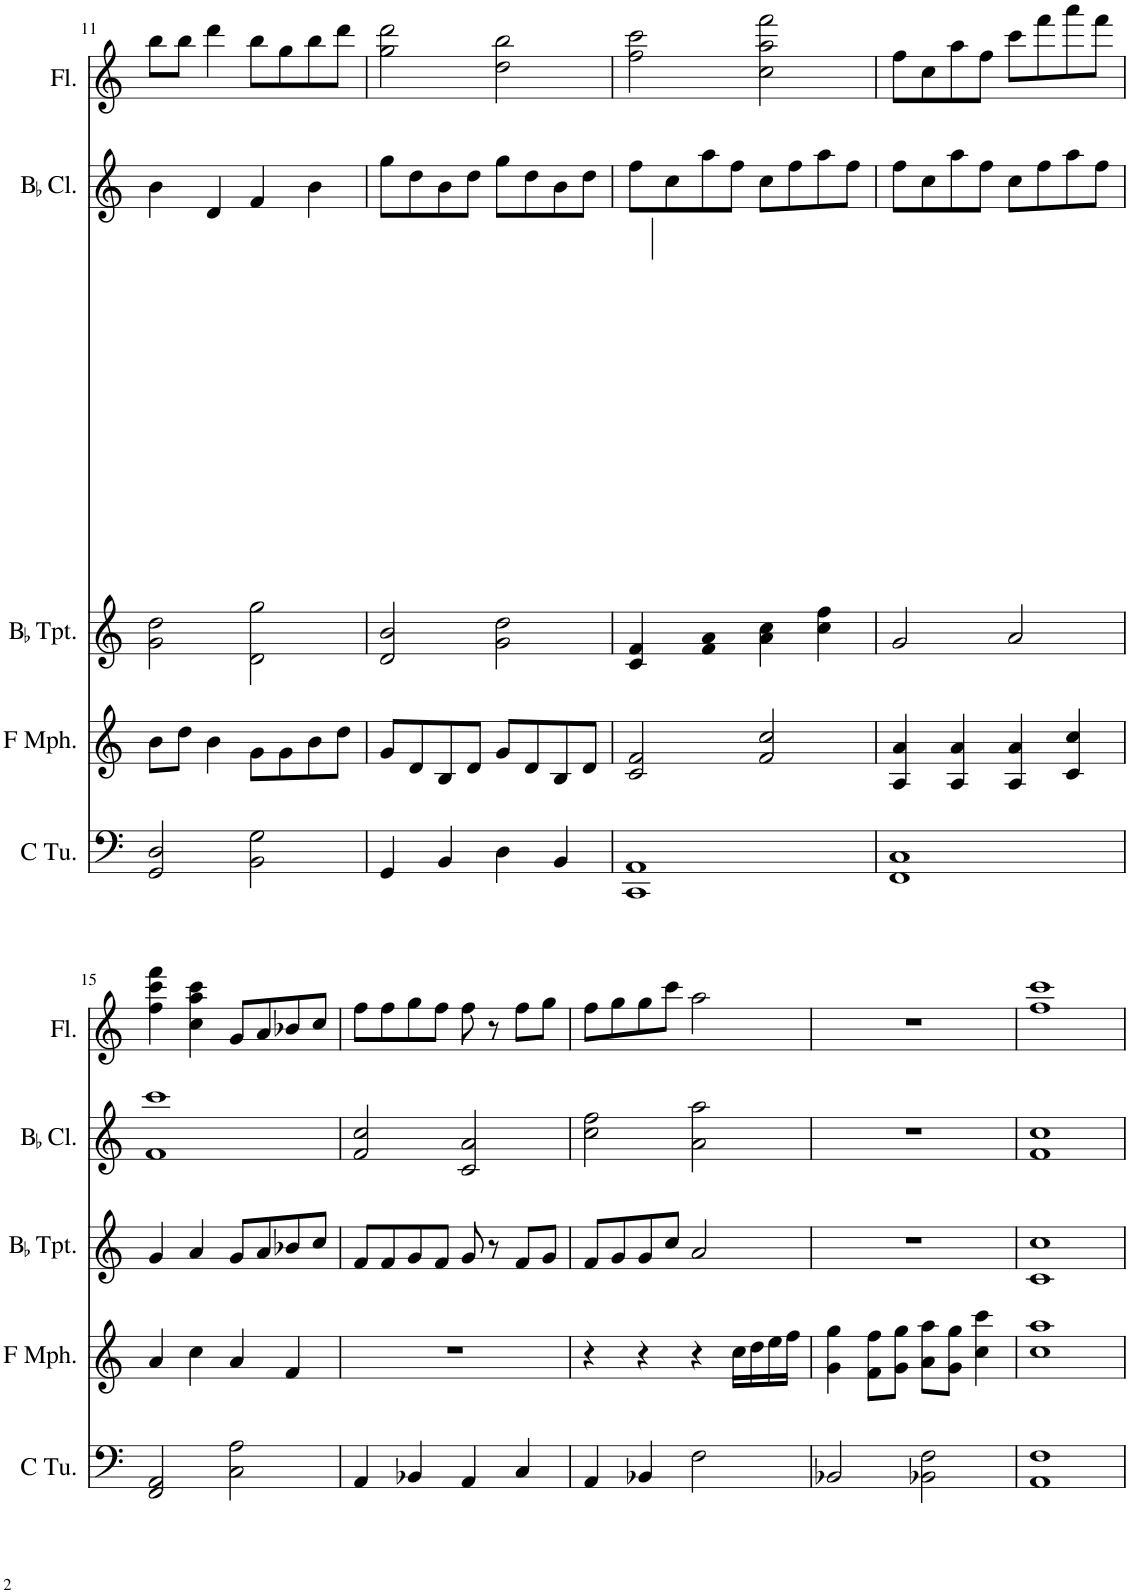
**kern	**kern	**kern	**kern	**kern
*part5	*part4	*part3	*part2	*part1
*staff5	*staff4	*staff3	*staff2	*staff1
*I"C Tuba	*I"F Mellophone	*I"BaccidentalFlat Trumpet	*I"BaccidentalFlat Clarinet	*I"Flute
*I'C Tu.	*I'F Mph.	*I'BaccidentalFlat Tpt.	*I'BaccidentalFlat Cl.	*I'Fl.
!!LO:PB:g=z
*clefF4	*clefG2	*clefG2	*clefG2	*clefG2
*	*ITrd4c7	*ITrd1c2	*ITrd1c2	*
*k[]	*k[]	*k[]	*k[]	*k[]
*M4/4	*M4/4	*M4/4	*M4/4	*M4/4
=11	=11	=11	=11	=11
2GG/ 2D/	8b\L	2g\ 2dd\	4b\	8bb\L
.	8dd\J	.	.	8bb\J
.	4b\	.	4d/	4ddd\
2BB\ 2G\	8g\L	2d\ 2gg\	4f/	8bb\L
.	8g\	.	.	8gg\
.	8b\	.	4b\	8bb\
.	8dd\J	.	.	8ddd\J
=12	=12	=12	=12	=12
4GG/	8g/L	2d/ 2b/	8gg\L	2gg\ 2ddd\
.	8d/	.	8dd\	.
4BB/	8B/	.	8b\	.
.	8d/J	.	8dd\J	.
4D\	8g/L	2g\ 2dd\	8gg\L	2dd\ 2bb\
.	8d/	.	8dd\	.
4BB/	8B/	.	8b\	.
.	8d/J	.	8dd\J	.
=13	=13	=13	=13	=13
1CC 1AA	2c/ 2f/	4c/ 4f/	8ff\L	2ff\ 2ccc\
.	.	.	8cc\	.
.	.	4f/ 4a/	8aa\	.
.	.	.	8ff\J	.
.	2f/ 2cc/	4a\ 4cc\	8cc\L	2cc\ 2aa\ 2fff\
.	.	.	8ff\	.
.	.	4cc\ 4ff\	8aa\	.
.	.	.	8ff\J	.
=14	=14	=14	=14	=14
1FF 1C	4A/ 4a/	2g/	8ff\L	8ff\L
.	.	.	8cc\	8cc\
.	4A/ 4a/	.	8aa\	8aa\
.	.	.	8ff\J	8ff\J
.	4A/ 4a/	2a/	8cc\L	8ccc\L
.	.	.	8ff\	8fff\
.	4c/ 4cc/	.	8aa\	8aaa\
.	.	.	8ff\J	8fff\J
!!LO:LB:g=z
=15	=15	=15	=15	=15
2FF/ 2AA/	4a/	4g/	1f 1ccc	4ff\ 4ccc\ 4fff\
.	4cc\	4a/	.	4cc\ 4aa\ 4ccc\
2C\ 2A\	4a/	8g/L	.	8g/L
.	.	8a/	.	8a/
.	4f/	8b-X/	.	8b-X/
.	.	8cc/J	.	8cc/J
=16	=16	=16	=16	=16
4AA/	1r	8f/L	2f/ 2cc/	8ff\L
.	.	8f/	.	8ff\
4BB-X/	.	8g/	.	8gg\
.	.	8f/J	.	8ff\J
4AA/	.	8g/	2c/ 2a/	8ff\
.	.	8r	.	8r
4C/	.	8f/L	.	8ff\L
.	.	8g/J	.	8gg\J
=17	=17	=17	=17	=17
4AA/	4r	8f/L	2cc\ 2ff\	8ff\L
.	.	8g/	.	8gg\
4BB-X/	4r	8g/	.	8gg\
.	.	8cc/J	.	8ccc\J
2F\	4r	2a/	2a\ 2aa\	2aa\
.	16cc\LL	.	.	.
.	16dd\	.	.	.
.	16ee\	.	.	.
.	16ff\JJ	.	.	.
=18	=18	=18	=18	=18
2BB-X/	4g\ 4gg\	1r	1r	1r
.	8f\ 8ff\L	.	.	.
.	8g\ 8gg\J	.	.	.
2BB-X\ 2F\	8a\ 8aa\L	.	.	.
.	8g\ 8gg\J	.	.	.
.	4cc\ 4ccc\	.	.	.
=19	=19	=19	=19	=19
1AA 1F	1cc 1aa	1c 1cc	1f 1cc	1ff 1ccc
=	=	=	=	=
*-	*-	*-	*-	*-
